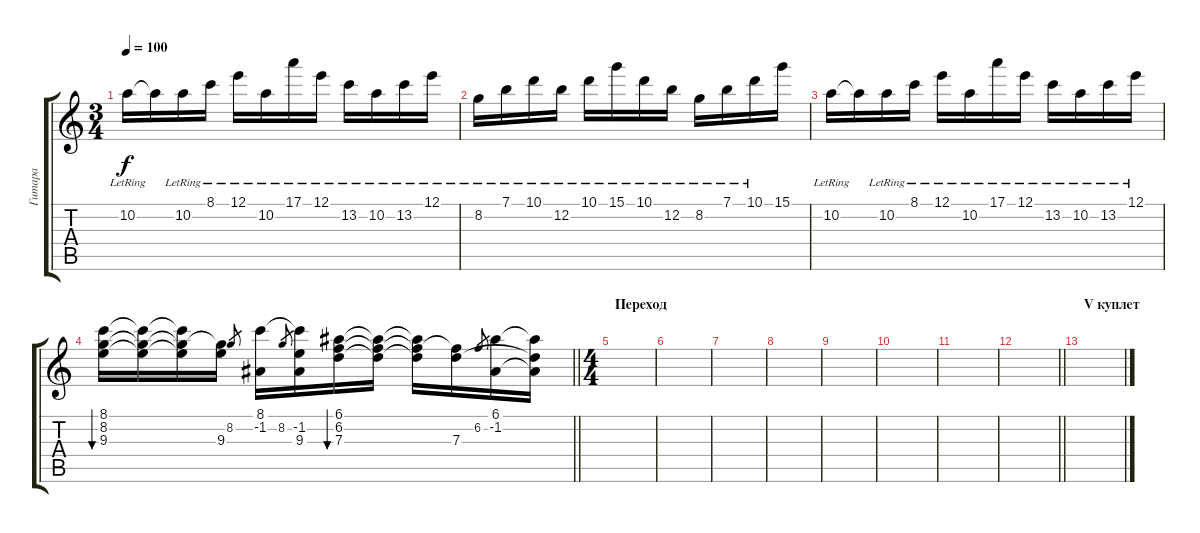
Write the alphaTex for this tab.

\track ("Гитара" "Гитара") {instrument acousticguitarnylon}
\staff {score tabs}
\tuning (E4 B3 G3 D3 A2 E2) {hide}
\ts (3 4)
\tempo 100
\clef g2
\ks aminor
10.2{lr}.16{dy f instrument acousticguitarnylon} 10.2{t}.16 10.2{lr}.16 8.1{lr}.16 12.1{lr}.16 10.2{lr}.16 17.1{lr}.16 12.1{lr}.16 13.2{lr}.16 10.2{lr}.16 13.2{lr}.16 12.1{lr}.16 |
8.2{lr}.16 7.1{lr}.16 10.1{lr}.16 12.2{lr}.16 10.1{lr}.16 15.1{lr}.16 10.1{lr}.16 12.2{lr}.16 8.2{lr}.16 7.1{lr}.16 10.1{lr}.16 15.1.16 |
10.2{lr}.16{instrument acousticguitarnylon} 10.2{t}.16 10.2{lr}.16 8.1{lr}.16 12.1{lr}.16 10.2{lr}.16 17.1{lr}.16 12.1{lr}.16 13.2{lr}.16 10.2{lr}.16 13.2{lr}.16 12.1{lr}.16 |
\barLineRight lightlight
(8.1 8.2 9.3).16{bu 480} (8.1{t} 8.2{t} 9.3{t}).16 (8.1{t} 8.2{t} 9.3{t}).16 (8.2{t} 9.3).16 8.2.8{gr} (8.1 -1.2).16 8.2.8{gr} (8.1{t} -1.2 9.3).16 (6.1 6.2 7.3).16{bu 480} (6.1{t} 6.2{t} 7.3{t}).16 (6.1{t} 6.2{t} 7.3{t}).16 (6.2{t} 7.3).16 6.2.8{gr} (6.1 -1.2).16 (6.1{t} -1.2{t} 7.3{t}).16 |
\ts (4 4)
\section ("" "Переход")
|
|
|
|
|
|
|
\barLineRight lightlight
|
\section ("" "V куплет")
